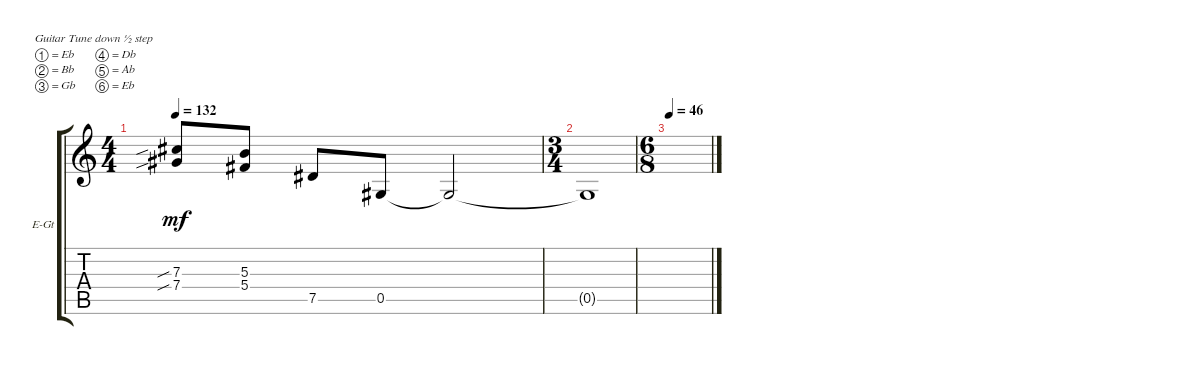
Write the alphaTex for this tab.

\defaultSystemsLayout 4
\bracketExtendMode groupsimilarinstruments
\firstSystemTrackNameOrientation horizontal
\otherSystemsTrackNameOrientation horizontal
\track ("PAUL STANLEY" "E-Gt") {solo instrument distortionguitar}
\staff {score tabs}
\tuning (Eb4 Bb3 Gb3 Db3 Ab2 Eb2)
\ts (4 4)
\tempo 132
\clef g2
\ks aminor
(7.4{sib} 7.3{sib}).8{dy mf} (5.4 5.3).8 7.5.8 0.5.8 0.5{t}.2 |
\ts (3 4)
0.5{t}.1 |
\ts (6 8)
\tempo 46
